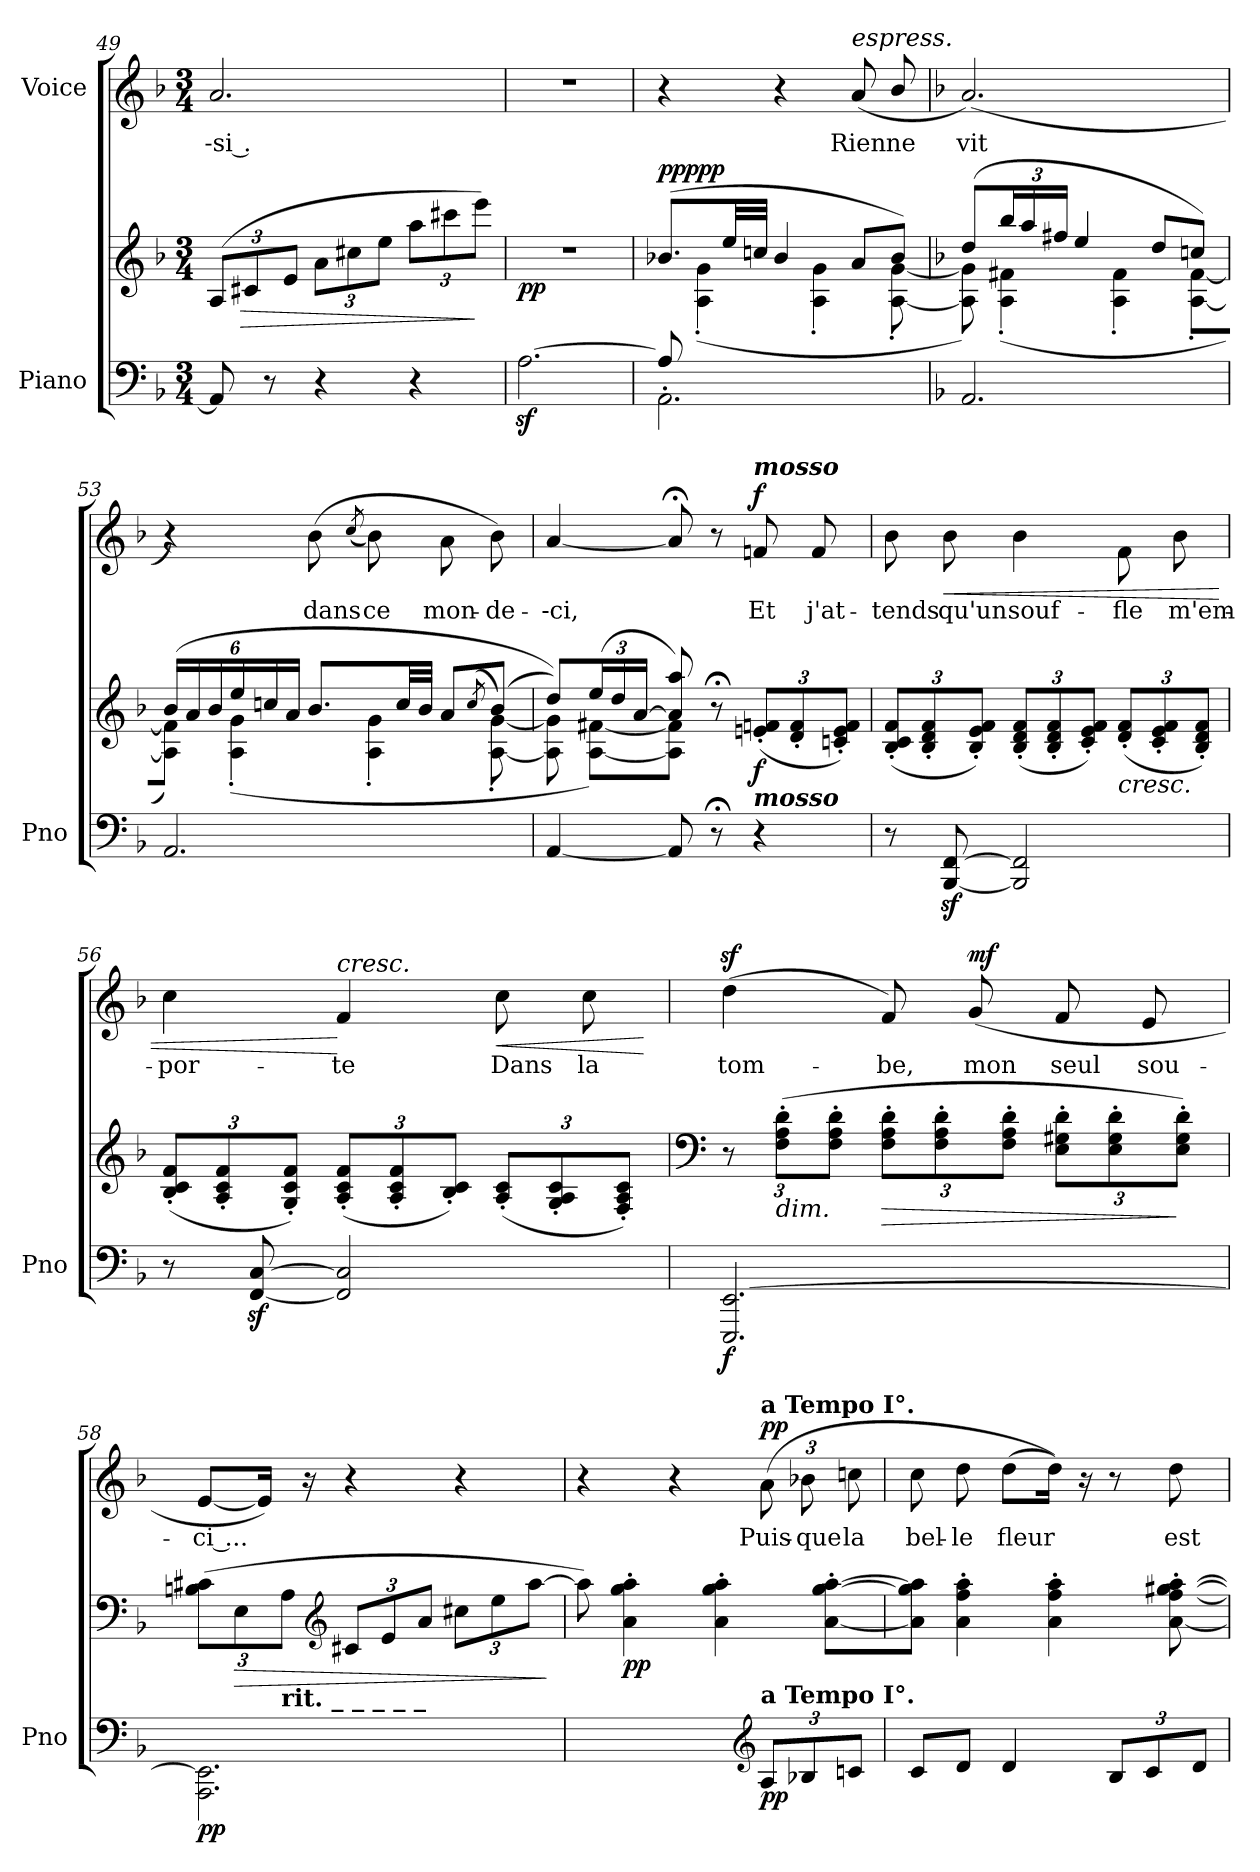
**kern	**kern	**dynam	**kern	**text	**dynam
*part2	*part2	*part2	*part1	*part1	*part1
*staff3	*staff2	*staff2/3	*staff1	*staff1	*staff1
*I"Piano	*	*	*I"Voice	*	*
*I'Pno	*	*	*	*	*
!!LO:LB:g=z
*clefF4	*clefG2	*	*clefG2	*	*
*k[b-]	*k[b-]	*	*k[b-]	*	*
*M3/4	*M3/4	*	*M3/4	*	*
*	*Xbrackettup	*	*	*	*
=49	=49	=49	=49	=49	=49
!	!	!	!	!LO:LY:b	!
8AA/]	(>12A/L	.	2.a/	--si .	.
!	!	!LO:HP:b	!	!	!
.	12c#X/	>	.	.	.
8r	.	.	.	.	.
.	12e/J	.	.	.	.
4r	12a\L	.	.	.	.
.	12cc#X\	.	.	.	.
.	12ee\J	.	.	.	.
4r	12aa\L	.	.	.	.
.	12ccc#X\	.	.	.	.
.	12eee\J)	]	.	.	.
=50	=50	=50	=50	=50	=50
*	*	*	*MM42	*	*
!	!	!LO:DY:b	!	!	!
[2.Az>\	2.r	pp	2.r	.	.
=51	=51	=51	=51	=51	=51
*	*	*	*MM52	*	*
*^	*^	*	*	*	*
!	!	!	!	!LO:DY:b=2	!	!	!
!	!	!	!	!LO:DY:n=1:a	!	!	!
2.AA'\	8A/]	(>8.b-X/L	8ryy	ppp pp	4r	.	.
.	2ryy	.	(<4A\' 4g\'	.	.	.	.
.	.	32ee/LL	.	.	.	.	.
.	.	32ccn/JJJ	.	.	.	.	.
.	.	4b-/	.	.	4r	.	.
.	.	.	4A\' 4g\'	.	.	.	.
!	!	!	!	!	!LO:TX:a:i:t=espress.	!	!
!	!	!	!	!	!	!LO:LY:b	!
.	.	8a/L	.	.	(>8a/	Rien	.
!	!	!	!	!	!	!LO:LY:b	!
.	8ryy	8b-/J)	[8A\' [8g\'	.	8b-/	ne	.
*v	*v	*	*	*	*	*	*
!!LO:LB:g=z
=52	=52	=52	=52	=52	=52	=52
*k[b-]	*k[b-]	*	*	*k[b-]	*	*
*^	*	*	*	*	*	*
!	!	!	!	!	!	!LO:LY:b	!
*v	*v	*	*	*	*	*	*
2.AA/	(>8dd/L	8A\] 8g\])	.	(<2.a/)	vit	.
.	24bb-/L	(<4A\' 4f#X\'	.	.	.	.
.	24aa/	.	.	.	.	.
.	24ff#X/JJ	.	.	.	.	.
.	4ee/	.	.	.	.	.
.	.	4A\' 4f#\'	.	.	.	.
.	8dd/L	.	.	.	.	.
.	8ccn/J)	[8A\' [8f#\'L	.	.	.	.
=53	=53	=53	=53	=53	=53	=53
2.AA/	(>24b-/LL	8A\] 8f#\]J)	.	4r)	.	.
.	24a/	.	.	.	.	.
.	24b-/	.	.	.	.	.
.	24ee/	(<4A\' 4g\'	.	.	.	.
.	24ccn/	.	.	.	.	.
.	24a/JJ	.	.	.	.	.
!	!	!	!	!	!LO:LY:b	!
.	8.b-/L	.	.	(>8b-\	dans	.
.	.	.	.	(<8qcc/	.	.
!	!	!	!	!	!LO:LY:b	!
.	.	4A\' 4g\'	.	8b-\)	ce	.
.	32cc/LL	.	.	.	.	.
.	32b-/JJJ	.	.	.	.	.
!	!	!	!	!	!LO:LY:b	!
.	8a/L	.	.	8a\	mon-	.
.	(<8qcc/	.	.	.	.	.
!	!	!	!	!	!LO:LY:b	!
.	(>8b-/J)	[8A\' [8g\'	.	8b-\)	-de-	.
!!LO:LB:g=z
=54	=54	=54	=54	=54	=54	=54
!	!	!	!	!	!LO:LY:b	!
[4AA/	8dd/L))	8A\] 8g\]	.	[4a/	--ci,	.
.	(>24ee/L	[8A\ [8f#X\L)	.	.	.	.
.	24dd/	.	.	.	.	.
.	[24a/JJ	.	.	.	.	.
8AA/]	8a/] 8aa/)	8A\] 8f#\]J	.	8a;</]	.	.
8r;<	8r;<	4.ryy	.	8r	.	.
*	*	*	*	*MM62	*	*
!	!	!	!	!LO:TX:a:Bi:t=mosso	!	!
!	!LO:TX:b:Bi:t=mosso	!	!	!	!	!
!	!	!	!LO:DY:b	!	!LO:LY:b	!LO:DY:a
4r	(<12eni/' 12fn/'L	.	f	8fn/	Et	f
.	12d/' 12f/'	.	.	.	.	.
!	!	!	!	!	!LO:LY:b	!
.	.	.	.	8f/	j'at-	.
.	12cn/' 12e/' 12f/'J)	.	.	.	.	.
*	*v	*v	*	*	*	*
=55	=55	=55	=55	=55	=55
!	!	!	!	!LO:LY:b	!
8r	(<12B-/' 12c/' 12f/'L	.	8b-\	-tends	.
.	12B-/' 12d/' 12f/'	.	.	.	.
!	!	!	!	!LO:LY:b	!LO:HP:b
[8BBB-/z< [8FF/z<	.	.	8b-\	qu'un	<
.	12B-/' 12e/' 12f/'J)	.	.	.	.
!	!	!	!	!LO:LY:b	!
2BBB-/] 2FF/]	(<12B-/' 12d/' 12f/'L	.	4b-\	souf-	.
.	12B-/' 12d/' 12f/'	.	.	.	.
.	12c/' 12e/' 12f/'J)	.	.	.	.
!	!LO:TX:b:i:t=cresc.	!	!	!	!
!	!	!	!	!LO:LY:b	!
.	(<12d/' 12f/'L	.	8f\	-fle	.
.	12c/' 12e/' 12f/'	.	.	.	.
!	!	!	!	!LO:LY:b	!
.	.	.	8b-\	m'em-	.
.	12B-/' 12d/' 12f/'J)	.	.	.	.
=56	=56	=56	=56	=56	=56
!	!	!	!	!LO:LY:b	!
8r	(<12B-/' 12c/' 12f/'L	.	4cc\	-por-	.
.	12A/' 12c/' 12f/'	.	.	.	.
[8FF/z< [8C/z<	.	.	.	.	.
.	12G/' 12c/' 12f/'J)	.	.	.	.
!	!	!	!LO:TX:a:i:t=cresc.	!	!
!	!	!	!	!LO:LY:b	!
2FF/] 2C/]	(<12A/' 12c/' 12f/'L	.	4f/	-te	[
.	12A/' 12c/' 12f/'	.	.	.	.
.	12B-/' 12c/'J)	.	.	.	.
!	!	!	!	!LO:LY:b	!LO:HP:b
.	(<12A/' 12c/'L	.	8cc\	Dans	<
.	12G/' 12A/' 12c/'	.	.	.	.
!	!	!	!	!LO:LY:b	!
.	.	.	8cc\	la	.
.	12F/' 12A/' 12c/'J)	.	.	.	.
.	.	.	.	.	[
!!LO:PB:g=z
=57	=57	=57	=57	=57	=57
*	*clefF4	*	*	*	*
*	*	*	*MM58	*	*
!	!	!LO:DY:b=2	!	!LO:LY:b	!
2.EEE/ [2.EE/	12r	f	(>4ddz>\	tom-	.
!	!LO:TX:b:i:t=dim.	!	!	!	!
.	(>12F\' 12A\' 12d\'L	.	.	.	.
.	12F\' 12A\' 12d\'J	.	.	.	.
!	!	!LO:HP:b	!	!LO:LY:b	!
.	12F\' 12A\' 12d\'L	>	8f/)	-be,	.
.	12F\' 12A\' 12d\'	.	.	.	.
!	!	!	!	!LO:LY:b	!LO:DY:a
.	.	.	(>8g/	mon	mf
.	12F\' 12A\' 12d\'J	.	.	.	.
!	!	!	!	!LO:LY:b	!
.	12E\' 12G#X\' 12d\'L	.	8f/	seul	.
.	12E\' 12G#\' 12d\'	.	.	.	.
!	!	!	!	!LO:LY:b	!
.	.	.	8e/	sou-	.
.	12E\' 12G#\' 12d\'J)	]	.	.	.
=58	=58	=58	=58	=58	=58
*	*	*	*MM52	*	*
!	!	!LO:DY:b=2	!	!LO:LY:b	!
!	!	!LO:DY:n=1:b	!	!	!
2.AAA\ 2.EE\]	(>12Bn\ 12c#X\L	p p	[8e/L	-ci ...	.
!	!	!LO:HP:b	!	!	!
.	12E\	>	.	.	.
.	.	.	16e/Jk])	.	.
!	!LO:TX:b:B:t=rit.           _           _                _              _           _	!	!	!	!
.	12A\J	.	.	.	.
*	*clefG2	*	*	*	*
.	.	.	16r	.	.
.	12c#X/L	.	4r	.	.
.	12e/	.	.	.	.
.	12a/J	.	.	.	.
.	12cc#X\L	.	4r	.	.
.	12ee\	.	.	.	.
.	[12aa\J	.	.	.	.
.	.	]	.	.	.
!!LO:LB:g=z
=59	=59	=59	=59	=59	=59
2ryy	8aa\])	.	4r	.	.
!	!	!LO:DY:b	!	!	!
.	4a\' 4gg\' 4aa\'	pp	.	.	.
*	*	*	*MM60	*	*
.	.	.	4r	.	.
.	4a\' 4gg\' 4aa\'	.	.	.	.
*clefG2	*	*	*	*	*
*Xbrackettup	*	*	*Xbrackettup	*	*
!	!	!	!LO:TX:a:B:t=a  Tempo  I°.	!	!
!LO:TX:a:B:t=a  Tempo  I°.	!	!	!	!	!
!	!	!LO:DY:b=2	!	!LO:LY:b	!LO:DY:a
12A/L	.	pp	(>12a\	Puis-	pp
!	!	!	!	!LO:LY:b	!
12B-X/	.	.	12b-X\	-que	.
.	[8a\' [8gg\' [8aa\'L	.	.	.	.
!	!	!	!	!LO:LY:b	!
12cn/J	.	.	12ccn\	la	.
=60	=60	=60	=60	=60	=60
!	!	!	!	!LO:LY:b	!
8c/L	8a\] 8gg\] 8aa\]J	.	8cc\	bel-	.
!	!	!	!	!LO:LY:b	!
8d/J	4a\' 4ff\' 4aa\'	.	8dd\	-le	.
!	!	!	!	!LO:LY:b	!
4d/	.	.	(>8dd\L	fleur	.
.	4a\' 4ff\' 4aa\'	.	16dd\Jk))	.	.
.	.	.	16r	.	.
12B-/L	.	.	8r	.	.
12c/	.	.	.	.	.
!	!	!	!	!LO:LY:b	!
.	[8a\' [8ff\' [8gg#X\' [8aa\'L	.	8dd\	est	.
12d/J	.	.	.	.	.
=	=	=	=	=	=
*-	*-	*-	*-	*-	*-
